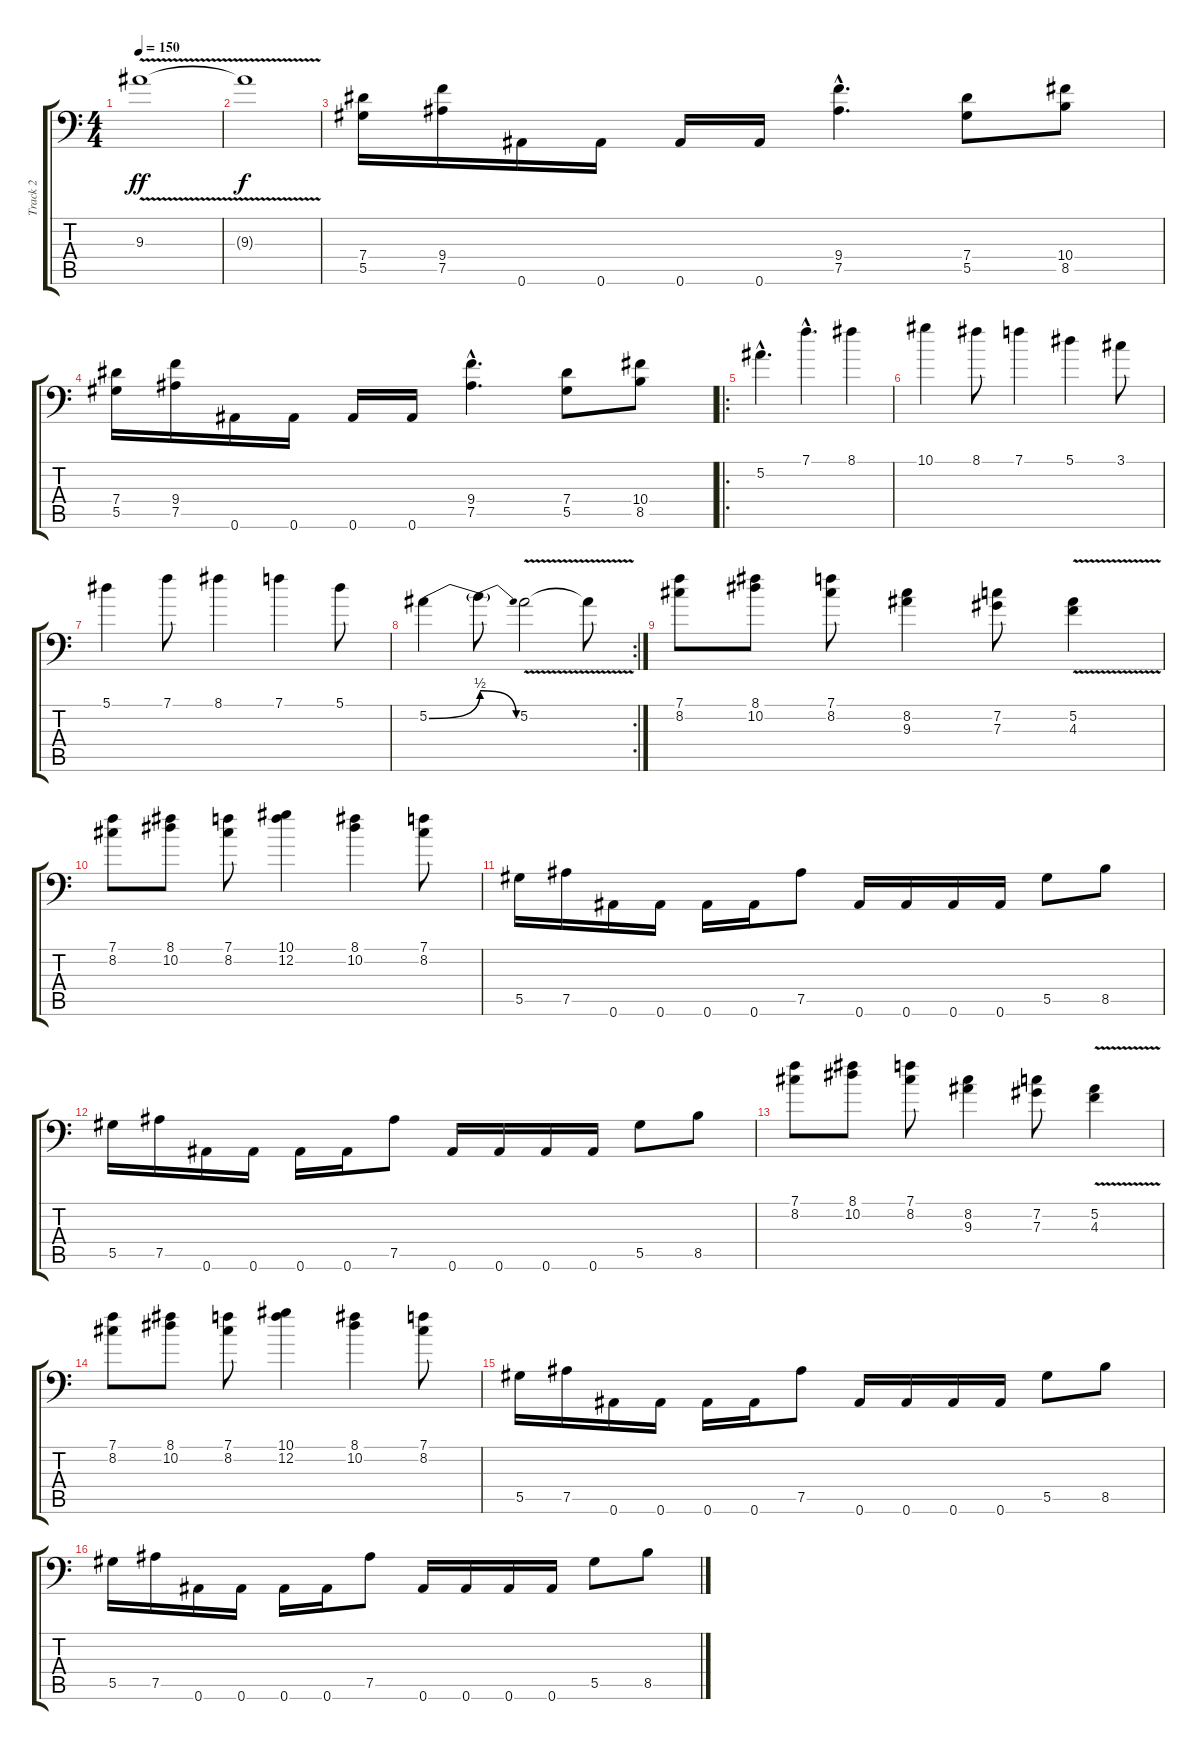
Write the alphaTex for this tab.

\track ("Track 2" "Track 2") {instrument distortionguitar}
\staff {score tabs}
\tuning (Bb3 F3 Db3 Ab2 Eb2 Bb1) {hide}
\ts (4 4)
\tempo 150
\clef f4
\ks c
9.3{v}.1{dy ff volume 0} |
9.3{t}.1{dy f} |
(7.4 5.5).16{volume 13} (9.4 7.5).16 0.6.16 0.6.16 0.6.16 0.6.16 (9.4{hac} 7.5{hac}).4{d} (7.4 5.5).8 (10.4 8.5).8 |
(7.4 5.5).16 (9.4 7.5).16 0.6.16 0.6.16 0.6.16 0.6.16 (9.4{hac} 7.5{hac}).4{d} (7.4 5.5).8 (10.4 8.5).8 |
\ro
5.2{hac}.4{d volume 13} 7.1{hac}.4{d} 8.1.4 |
10.1.4 8.1.8 7.1.4 5.1.4 3.1.8 |
5.1.4 7.1.8 8.1.4 7.1.4 5.1.8 |
\rc 2
5.2{be (bend 0 0 60 2)}.4 5.2{be (release 0 2 60 0) t}.8 5.2{v}.2 5.2{t}.8 |
(7.1 8.2).8 (8.1 10.2).8 (7.1 8.2).8 (8.2 9.3).4 (7.2 7.3).8 (5.2{v} 4.3).4 |
(7.1 8.2).8 (8.1 10.2).8 (7.1 8.2).8 (10.1 12.2).4 (8.1 10.2).4 (7.1 8.2).8 |
5.5.16 7.5.16 0.6.16 0.6.16 0.6.16 0.6.16 7.5.8 0.6.16 0.6.16 0.6.16 0.6.16 5.5.8 8.5.8 |
5.5.16 7.5.16 0.6.16 0.6.16 0.6.16 0.6.16 7.5.8 0.6.16 0.6.16 0.6.16 0.6.16 5.5.8 8.5.8 |
(7.1 8.2).8 (8.1 10.2).8 (7.1 8.2).8 (8.2 9.3).4 (7.2 7.3).8 (5.2{v} 4.3).4 |
(7.1 8.2).8 (8.1 10.2).8 (7.1 8.2).8 (10.1 12.2).4 (8.1 10.2).4 (7.1 8.2).8 |
5.5.16 7.5.16 0.6.16 0.6.16 0.6.16 0.6.16 7.5.8 0.6.16 0.6.16 0.6.16 0.6.16 5.5.8 8.5.8 |
5.5.16 7.5.16 0.6.16 0.6.16 0.6.16 0.6.16 7.5.8 0.6.16 0.6.16 0.6.16 0.6.16 5.5.8 8.5.8
